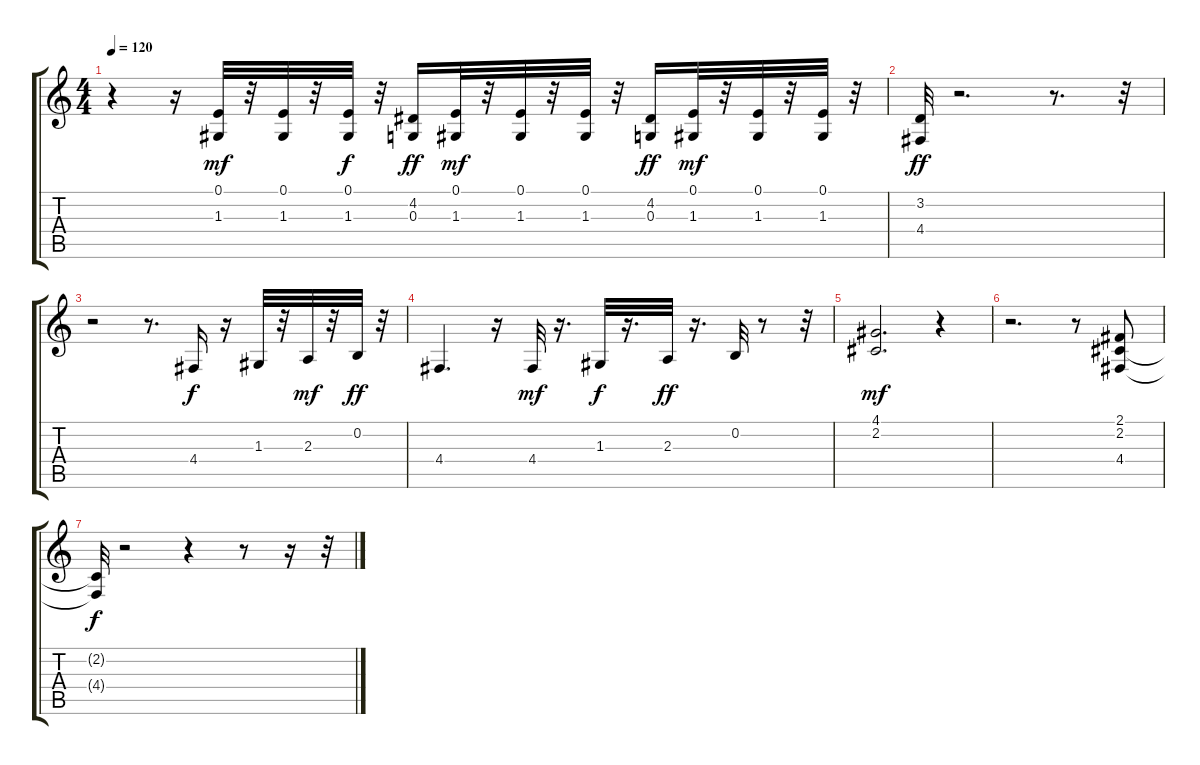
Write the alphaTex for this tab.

\track "" {instrument tenorsax}
\staff {score tabs}
\tuning (E4 B3 G3 D3 A2 E2) {hide}
\ts (4 4)
\tempo 120
\clef g2
\ks c
r.4{dy mf} r.16 (0.1 1.3).32 r.32 (0.1 1.3).32 r.32 (0.1 1.3).32{dy f} r.32 (4.2 0.3).16{dy ff} (0.1 1.3).32{dy mf} r.32 (0.1 1.3).32 r.32 (0.1 1.3).32 r.32 (4.2 0.3).16{dy ff} (0.1 1.3).32{dy mf} r.32 (0.1 1.3).32 r.32 (0.1 1.3).32 r.32 |
(3.2 4.4).32{dy ff} r.2{d} r.8{d} r.32 |
r.2 r.8{d} 4.4.16{dy f} r.16 1.3.32 r.32 2.3.32{dy mf} r.32 0.2.32{dy ff} r.32 |
4.4.4{d} r.16 4.4.32{dy mf} r.16{d} 1.3.32{dy f} r.16{d} 2.3.32{dy ff} r.16{d} 0.2.32 r.8 r.32 |
(4.1 2.2).2{d dy mf} r.4 |
r.2{d} r.8 (2.1 2.2 4.4).8 |
(2.2{t} 4.4{t}).32{dy f} r.2 r.4 r.8 r.16 r.32
